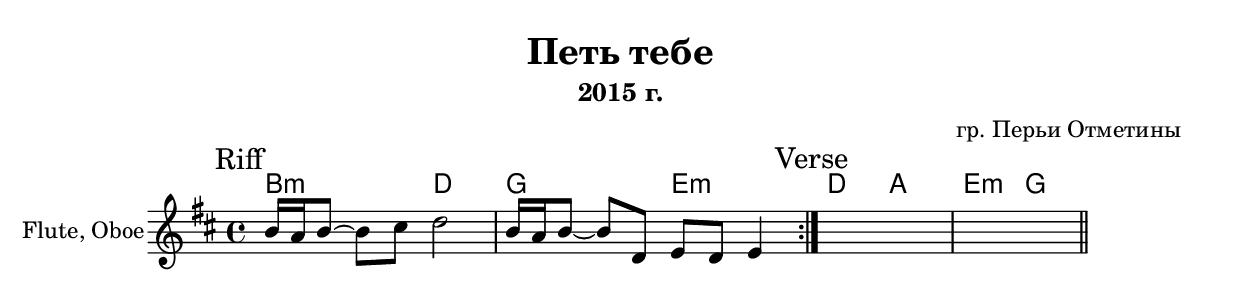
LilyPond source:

\version "2.16.2"


\header {
  title = "Петь тебе"
  composer = "гр. Перьи Отметины"
  subtitle = "2015 г."
}

HRiff = \chordmode {b2:m d g e:m }
Riff = {
  \repeat volta 2{
    \mark "Riff"
    \relative c''{b16 a b8~b8 cis8 d2 | b16 a b8~b8 d, e d e4 |}
  }
}

HMain = \chordmode {d2 a e:m g}
Main = {\mark "Verse" s1 | s \bar "||" }

<<
  \new ChordNames{
    \HRiff 
    \HMain
  }
  \new Staff{
    \set Staff.instrumentName = "Flute, Oboe"
    \time 4/4
    \clef treble
    \key d \major
    \Riff
    \Main
  }
>>
